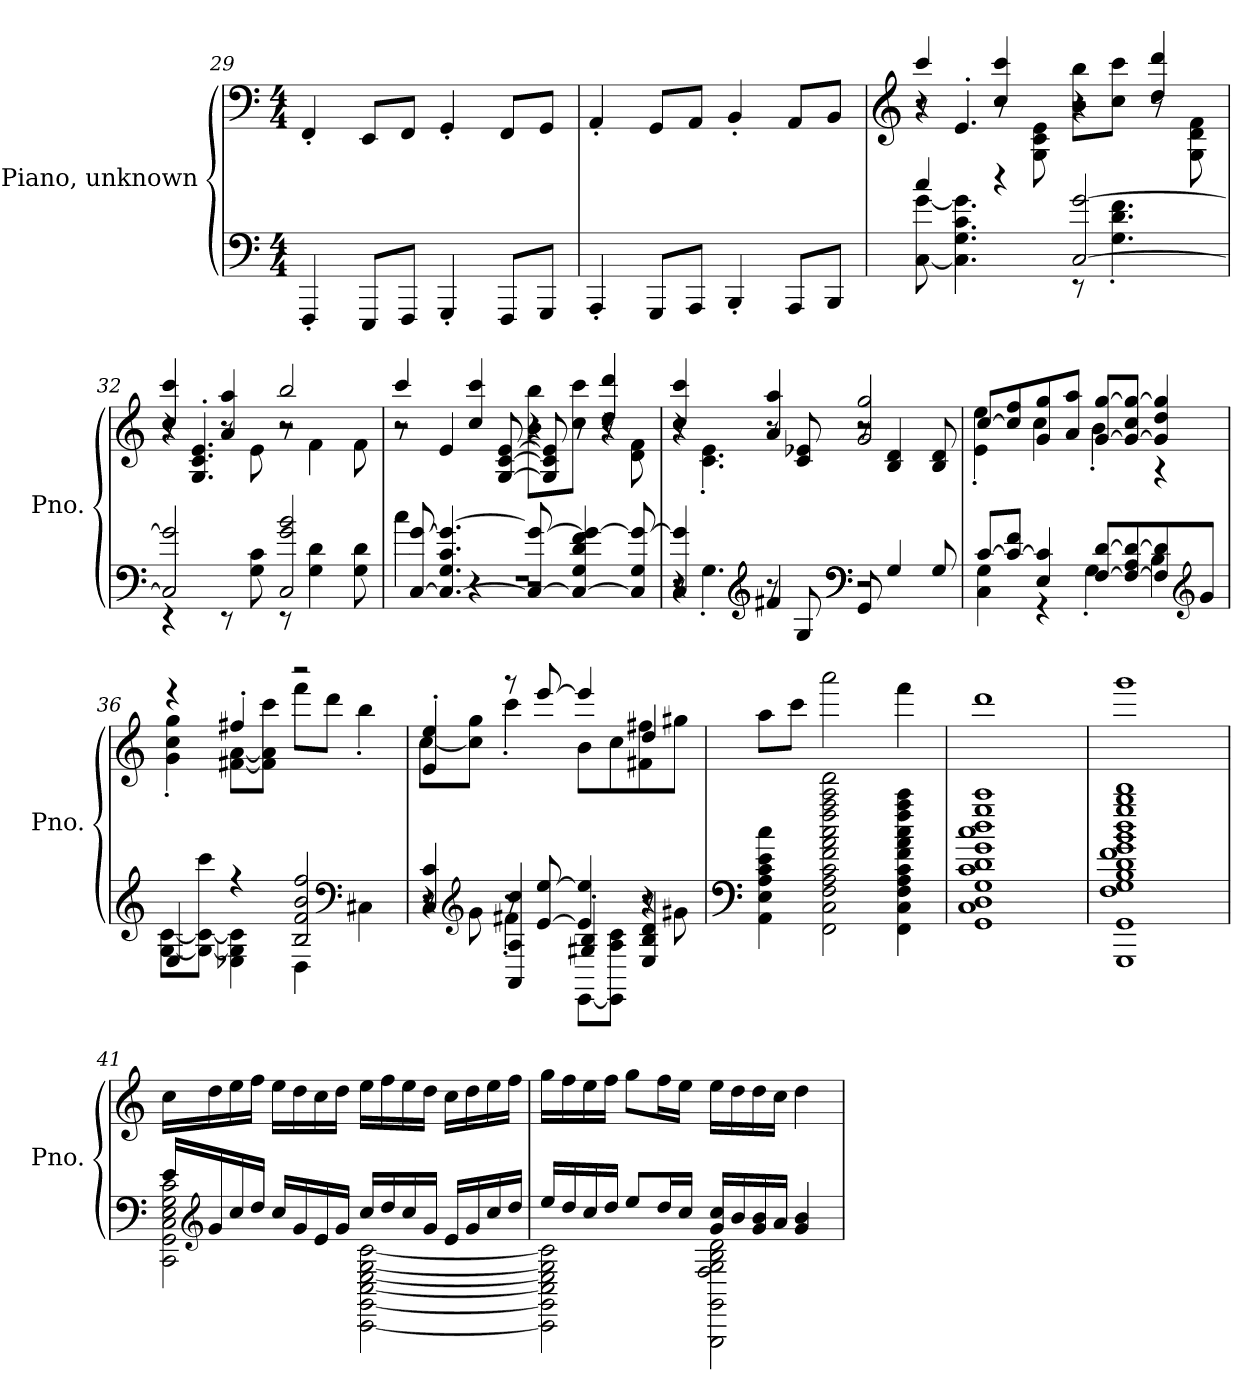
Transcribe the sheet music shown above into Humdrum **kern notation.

**kern	**kern
*part1	*part1
*staff2	*staff1
*I"Piano, unknown	*
*I'Pno.	*
*clefF4	*clefF4
*k[]	*k[]
*M4/4	*M4/4
=29	=29
4FFF'/	4FF'/
8EEE/L	8EE/L
8FFF/J	8FF/J
4GGG'/	4GG'/
8FFF/L	8FF/L
8GGG/J	8GG/J
!!LO:LB:g=z
=30	=30
4AAA'/	4AA'/
8GGG/L	8GG/L
8AAA/J	8AA/J
4BBB'/	4BB'/
8AAA/L	8AA/L
8BBB/J	8BB/J
=31	=31
*	*clefG2
*^	*^
*	*	*	*^
4cc/	[8C\ [8g\	4ccc/	4r	8r
.	4.C\] 4.G\ 4.c\ 4.g\]	.	.	4.e'/
4r	.	4cc/ 4ccc/	8r	.
.	.	.	8G\ 8c\ 8e\	.
[2C/ [2g/	8r	4r	8b\ 8bb\L	2r
.	4.G\' 4.d\' 4.f\'	.	8cc\ 8ccc\J	.
.	.	4dd/ 4ddd/	8r	.
.	.	.	8G\ 8d\ 8f\	.
=32	=32	=32	=32	=32
2C/] 2g/]	4r	4cc/ 4ccc/	4r	8r
.	.	.	.	4.G/' 4.c/' 4.e/'
.	8r	4a/ 4aa/	8r	.
.	8G\ 8c\	.	8e\	.
2C/ 2g/ 2b/	8r	2bb/	8r	2r
.	4G\ 4d\	.	4f\	.
.	8G\ 8d\	.	8f\	.
=33	=33	=33	=33	=33
*	*^	*	*	*
1r	4cc\	[8C/ [8g/	4ccc/	2r	8r
.	.	4.C/_ 4.G/ 4.c/ 4.g/_	.	.	4e/
.	4r	.	4cc/ 4ccc/	.	.
.	.	.	.	.	[8G/ [8c/ [8e/
.	2r	8C/_ 8g/_	4r	8b\ 8bb\L	8G/] 8c/] 8e/]
.	.	4C/_ 4G/ 4d/ 4f/ 4g/_	.	8cc\ 8ccc\J	8r
.	.	.	4dd/ 4ddd/	8r	4r
.	.	8C/] 8G/ 8g/_	.	8d\ 8f\	.
!!LO:LB:g=z	!!	!!
=34	=34	=34	=34	=34	=34
4r	8r	4C/ 4g/]	4cc/ 4ccc/	8r	4r
.	4.G'\	.	.	4.c\' 4.e\'	.
*clefG2	*	*	*	*	*
4f#X/	.	8r	4a/ 4aa/	.	8r
.	.	8G/	.	.	8c/ 8e-X/
*clefF4	*	*	*	*	*
2r	2r	8GG/	2g/ 2gg/	2r	8r
.	.	4G/	.	.	4B/ 4d/
.	.	8G/	.	.	8B/ 8d/
*	*v	*v	*	*	*
*	*	*	*v	*v
=35	=35	=35	=35
[8c/L	4C\ 4G\	[8cc/L	4e\' 4ee\'
8c/_ 8f/J	.	8cc/] 8ff/	.
4E/ 4c/]	4r	8g/ 8gg/	4cc\
.	.	8a/ 8aa/J	.
[8F/ [8d/L	4G'\	[8g/ [8gg/L	4b'\
8F/_ 8A/ 8d/_	.	8g/_ 8cc/ 8gg/_J	.
8F/] 8d/]	4B\	4g/] 4dd/ 4gg/]	4r
*clefG2	*	*	*
8g/J	.	.	.
=36	=36	=36	=36
4E/	[8G\ [8c\L	4r	4g\' 4cc\' 4gg\'
.	8G\_ 8c\_ 8ccc\J	.	.
4r	4E-X\ 4G\] 4c\]	4ff#X'/	[8f#X\ [8a\L
.	.	.	8f#\] 8a\] 8ccc\J
2B/ 2f/ 2b/ 2ff/	4D\	2r	8fff\L
.	.	.	8ddd\J
*clefF4	*	*	*
.	4C#X\	.	4bb'\
!!LO:LB:g=z	!!
=37	=37	=37	=37
*	*^	*	*
4r	8r	4C/ 4c/	4e/' 4ee/'	[8cc\L
*clefG2	*	*	*	*
.	8g\	.	.	8cc\] 8gg\J
8r	4f#X'\	4AA/ 4A/ 4cc/	8r	4ccc'\
[8e/ [8ee/	.	.	[8eee/	.
4e/] 4ee/]	[8EE\L	4G#X/' 4B/'	4eee/]	8b\L
.	8EE\] 8A\ 8c\J	.	.	8cc\
4r	8r	4E/ 4B/ 4d/	4dd/	8f#X\ 8ff#X\
.	8g#X\	.	.	8gg#X\J
*v	*v	*v	*	*
*	*v	*v
=38	=38
*clefF4	*
4AA\ 4E\ 4A\ 4c\ 4e\ 4cc\	8aa\L
.	8ccc\J
2FF\ 2C\ 2F\ 2A\ 2c\ 2f\ 2a\ 2cc\ 2ff\ 2aa\ 2ccc\ 2fff\	2aaa\
4FF\ 4C\ 4F\ 4A\ 4c\ 4f\ 4a\ 4cc\ 4ff\ 4aa\ 4ccc\	4fff\
=39	=39
1GG 1C 1D 1G 1c 1d 1g 1cc 1dd 1gg 1ccc	1ddd
=40	=40
1GGG 1GG 1F 1G 1B 1d 1f 1g 1b 1dd 1gg 1bb 1ddd	1ggg
!!LO:LB:g=z
=41	=41
*^	*
16e/LL	2CC\ 2GG\ 2C\ 2E\ 2G\ 2c\	16cc\LL
*clefG2	*	*
16g/	.	16dd\
16cc/	.	16ee\
16dd/JJ	.	16ff\JJ
16cc/LL	.	16ee\LL
16g/	.	16dd\
16e/	.	16cc\
16g/JJ	.	16dd\JJ
16cc/LL	[2CC\ [2GG\ [2C\ [2E\ [2G\ [2c\	16ee\LL
16dd/	.	16ff\
16cc/	.	16ee\
16g/JJ	.	16dd\JJ
16e/LL	.	16cc\LL
16g/	.	16dd\
16cc/	.	16ee\
16dd/JJ	.	16ff\JJ
=42	=42	=42
16ee/LL	2CC\] 2GG\] 2C\] 2E\] 2G\] 2c\]	16gg\LL
16dd/	.	16ff\
16cc/	.	16ee\
16dd/JJ	.	16ff\JJ
8ee/L	.	8gg\L
16dd/L	.	16ff\L
16cc/JJ	.	16ee\JJ
16g/ 16cc/LL	2GGG\ 2GG\ 2F\ 2G\ 2B\ 2d\	16ee\LL
16b/	.	16dd\
16g/ 16b/	.	16dd\
16a/JJ	.	16cc\JJ
4g/ 4b/	.	4dd\
*v	*v	*
=	=
*-	*-
